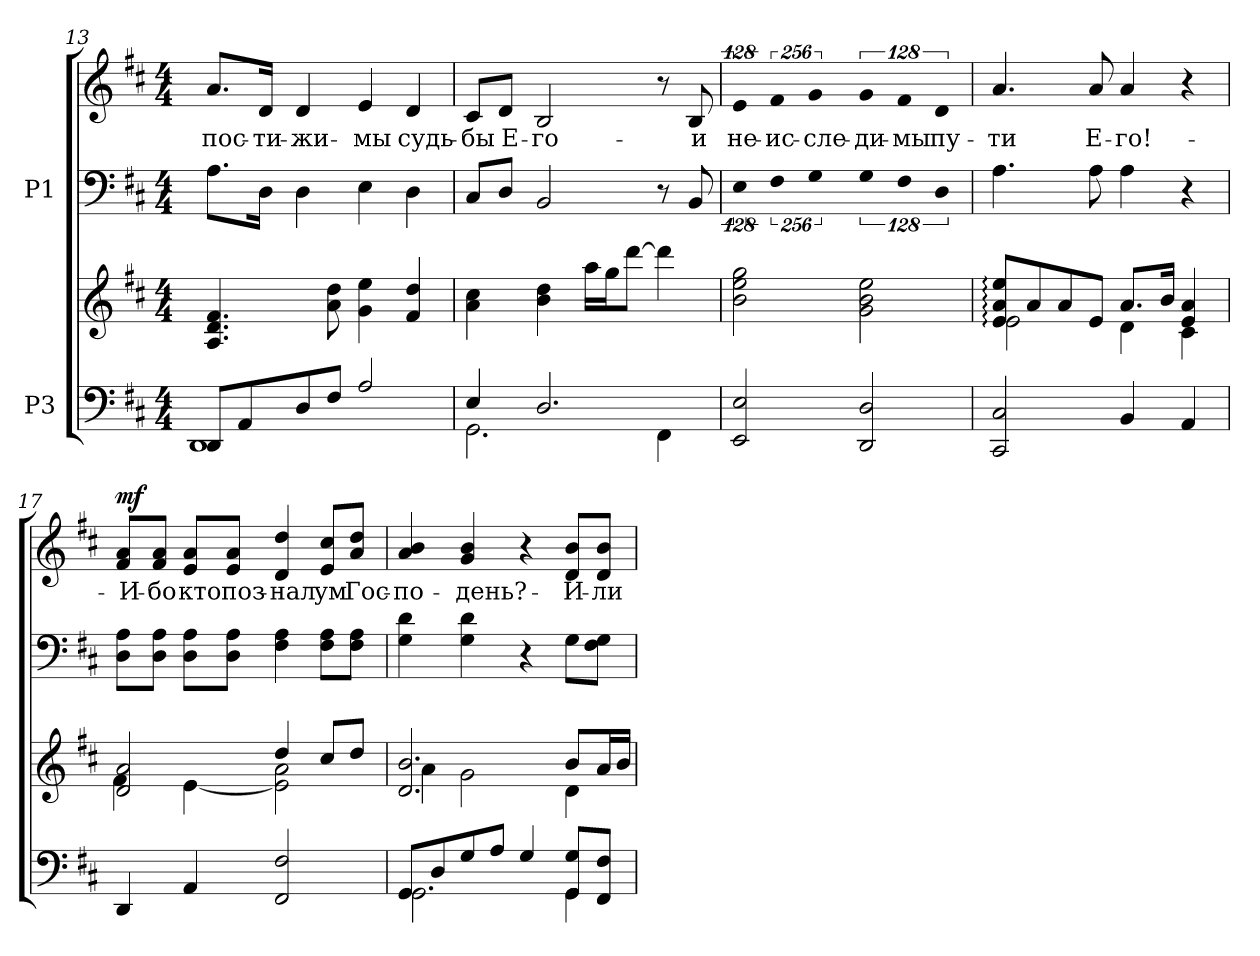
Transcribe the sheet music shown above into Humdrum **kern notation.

**kern	**kern	**kern	**kern	**text	**dynam
*part2	*part2	*part1	*part1	*part1	*part1
*staff4	*staff3	*staff2	*staff1	*staff1	*staff1/2
*I"P3	*	*I"P1	*	*	*
*clefF4	*clefG2	*clefF4	*clefG2	*	*
*k[f#c#]	*k[f#c#]	*k[f#c#]	*k[f#c#]	*	*
*D:	*D:	*D:	*D:	*	*
*M4/4	*M4/4	*M4/4	*M4/4	*	*
=13	=13	=13	=13	=13	=13
*^	*	*	*	*	*
!	!	!	!	!	!LO:LY:b:color=#000000	!
8DDi/L	1DDi	4.Ai/ 4.di 4.f#i	8.Ai\L	8.ai/L	-пос-	.
8AAi/	.	.	.	.	.	.
!	!	!	!	!	!LO:LY:b:color=#000000	!
.	.	.	16Di\Jk	16di/Jk	-ти-	.
!	!	!	!	!	!LO:LY:b:color=#000000	!
8Di/	.	.	4Di\	4di/	-жи-	.
8F#i/J	.	8ai\ 8ddi	.	.	.	.
!	!	!	!	!	!LO:LY:b:color=#000000	!
2Ai/	.	4gi\ 4eei	4Ei\	4ei/	-мы	.
!	!	!	!	!	!LO:LY:b:color=#000000	!
.	.	4f#i/ 4ddi	4Di\	4di/	судь-	.
!!LO:PB:g=z
=14	=14	=14	=14	=14	=14	=14
!	!	!	!	!	!LO:LY:b:color=#000000	!
4Ei/	2.GGi\	4ai\ 4cc#i	8C#i/L	8c#i/L	-бы	.
!	!	!	!	!	!LO:LY:b:color=#000000	!
.	.	.	8Di/J	8di/J	Е-	.
!	!	!	!	!	!LO:LY:b:color=#000000	!
2.Di/	.	4bi\ 4ddi	2BBi/	2Bi/	-го-	.
.	.	16aai\LL	.	.	.	.
.	.	16ggi\J	.	.	.	.
.	.	[>8dddi\J	.	.	.	.
.	4FF#i\	4dddi\]	8r	8r	.	.
!	!	!	!	!	!LO:LY:b:color=#000000	!
.	.	.	8BBi/	8Bi/	-и	.
*v	*v	*	*	*	*	*
=15	=15	=15	=15	=15	=15
!	!	!LO:N:vis=4	!LO:N:vis=4	!	!
!	!	!	!	!LO:LY:b:color=#000000	!
2EEi/ 2Ei	2bi\ 2eei 2ggi	512%85Ei\	512%85ei/	не-	.
!	!	!LO:N:vis=4	!LO:N:vis=4	!	!
!	!	!	!	!LO:LY:b:color=#000000	!
.	.	1024%171F#i\	1024%171f#i/	-ис-	.
!	!	!LO:N:vis=4	!LO:N:vis=4	!	!
!	!	!	!	!LO:LY:b:color=#000000	!
.	.	1024%171Gi\	1024%171gi/	-сле-	.
!	!	!LO:N:vis=4	!LO:N:vis=4	!	!
!	!	!	!	!LO:LY:b:color=#000000	!
2DDi/ 2Di	2gi\ 2bi 2eei	512%85Gi\	512%85gi/	-ди-	.
!	!	!LO:N:vis=4	!LO:N:vis=4	!	!
!	!	!	!	!LO:LY:b:color=#000000	!
.	.	1024%171F#i\	1024%171f#i/	-мы	.
!	!	!LO:N:vis=4	!LO:N:vis=4	!	!
!	!	!	!	!LO:LY:b:color=#000000	!
.	.	1024%171Di\	1024%171di/	пу-	.
=16	=16	=16	=16	=16	=16
*	*^	*	*	*	*
!	!	!	!	!	!LO:LY:b:color=#000000	!
2CC#i/ 2C#i	8ei/: 8ai: 8eei:L	2ei\	4.Ai\	4.ai/	-ти	.
.	8ai/	.	.	.	.	.
.	8ai/	.	.	.	.	.
!	!	!	!	!	!LO:LY:b:color=#000000	!
.	8ei/J	.	8Ai\	8ai/	Е-	.
!	!	!	!	!	!LO:LY:b:color=#000000	!
4BBi/	8.ai/L	4di\	4Ai\	4ai/	-го!-	.
.	16bi/Jk	.	.	.	.	.
4AAi/	4ei/ 4ai	4c#i\	4r	4r	.	.
=17	=17	=17	=17	=17	=17	=17
!	!	!	!	!	!LO:LY:b:color=#000000	!
4DDi/	2di/ 2ai	4f#i\	8Di\ 8AiL	8f#i/ 8aiL	-И-	mf
!	!	!	!	!	!LO:LY:b:color=#000000	!
.	.	.	8Di\ 8AiJ	8f#i/ 8aiJ	-бо	.
!	!	!	!	!	!LO:LY:b:color=#000000	!
4AAi/	.	[<4ei\	8Di\ 8AiL	8ei/ 8aiL	кто	.
!	!	!	!	!	!LO:LY:b:color=#000000	!
.	.	.	8Di\ 8AiJ	8ei/ 8aiJ	поз-	.
!	!	!	!	!	!LO:LY:b:color=#000000	!
2FF#i/ 2F#i	4ddi/	2ei\] 2ai	4F#i\ 4Ai	4di/ 4ddi	-нал	.
!	!	!	!	!	!LO:LY:b:color=#000000	!
.	8cc#i/L	.	8F#i\ 8AiL	8ei/ 8cc#iL	ум	.
!	!	!	!	!	!LO:LY:b:color=#000000	!
.	8ddi/J	.	8F#i\ 8AiJ	8ai/ 8ddiJ	Гос-	.
!!LO:LB:g=z
=18	=18	=18	=18	=18	=18	=18
*^	*	*	*	*	*	*
!	!	!	!	!	!	!LO:LY:b:color=#000000	!
8GGi/L	2.GGi\	2.di/ 2.bi	4ai\	4Gi\ 4di	4ai/ 4bi	-по-	.
8Di/	.	.	.	.	.	.	.
!	!	!	!	!	!	!LO:LY:b:color=#000000	!
8Gi/	.	.	2gi\	4Gi\ 4di	4gi/ 4bi	-день?-	.
8Ai/J	.	.	.	.	.	.	.
4Gi/	.	.	.	4r	4r	.	.
!	!	!	!	!	!	!LO:LY:b:color=#000000	!
8GGi/ 8GiL	4GGi\	8bi/L	4di\	8Gi\L	8di/ 8biL	-И-	.
!	!	!	!	!	!	!LO:LY:b:color=#000000	!
8FF#i/ 8F#iJ	.	16ai/L	.	8F#i\ 8GiJ	8di/ 8biJ	-ли	.
.	.	16bi/JJ	.	.	.	.	.
*v	*v	*	*	*	*	*	*
*	*v	*v	*	*	*	*
=	=	=	=	=	=
*-	*-	*-	*-	*-	*-
